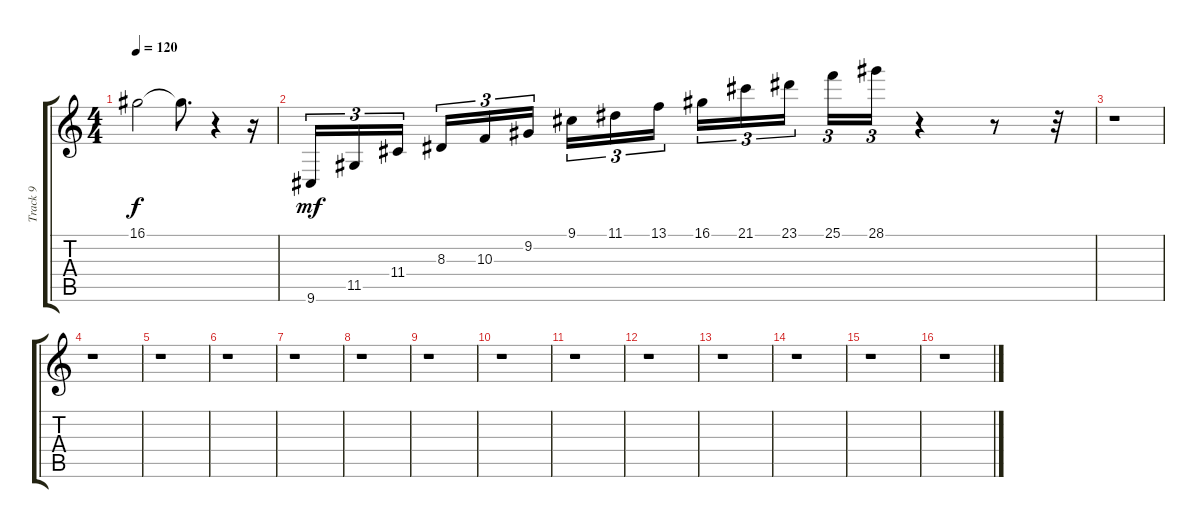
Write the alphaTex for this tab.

\track ("Track 9" "Track 9") {instrument orchestralharp}
\staff {score tabs}
\tuning (E4 B3 G3 D3 A2 E2) {hide}
\ts (4 4)
\tempo 120
\clef g2
\ks c
16.1.2{dy f} 16.1{t}.8{d} r.4 r.16 |
9.6.16{tu (3 2) dy mf} 11.5.16{tu (3 2)} 11.4.16{tu (3 2)} 8.3.16{tu (3 2)} 10.3.16{tu (3 2)} 9.2.16{tu (3 2)} 9.1.16{tu (3 2)} 11.1.16{tu (3 2)} 13.1.16{tu (3 2)} 16.1.16{tu (3 2)} 21.1.16{tu (3 2)} 23.1.16{tu (3 2)} 25.1.16{tu (3 2)} 28.1.16{tu (3 2)} r.4 r.8 r.32 |
r.1 |
r.1 |
r.1 |
r.1 |
r.1 |
r.1 |
r.1 |
r.1 |
r.1 |
r.1 |
r.1 |
r.1 |
r.1 |
r.1
